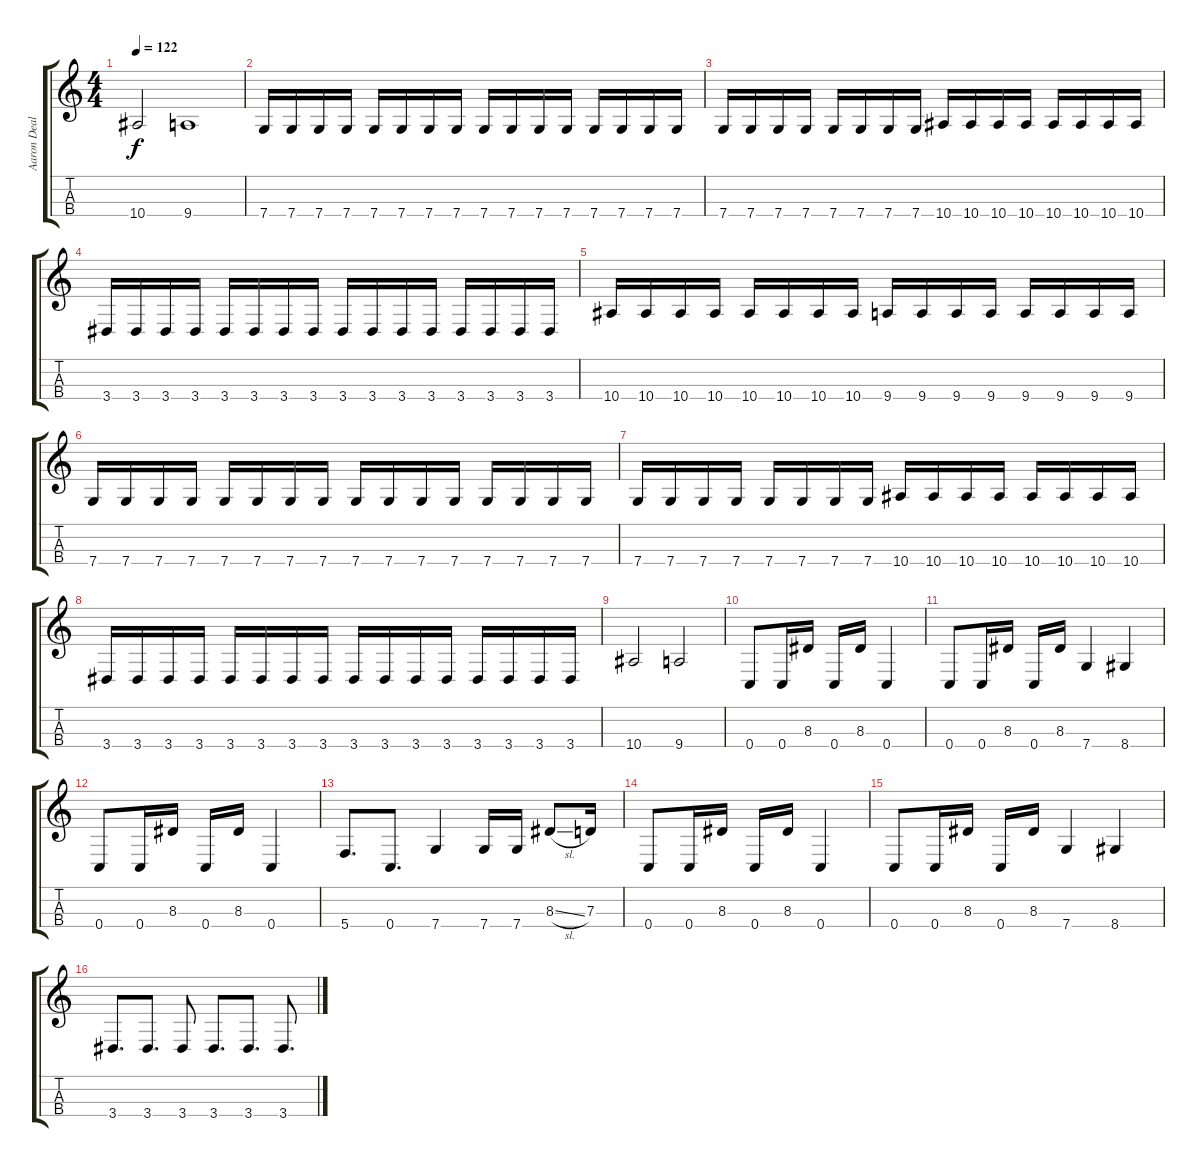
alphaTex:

\track ("Aaron Deal" "Aaron Deal") {instrument electricbasspick}
\staff {score tabs}
\tuning (F3 C3 G2 C2) {hide}
\ts (4 4)
\tempo 122
\clef g2
\ks c
10.4.2{dy f} 9.4.1 |
7.4.16 7.4.16 7.4.16 7.4.16 7.4.16 7.4.16 7.4.16 7.4.16 7.4.16 7.4.16 7.4.16 7.4.16 7.4.16 7.4.16 7.4.16 7.4.16 |
7.4.16 7.4.16 7.4.16 7.4.16 7.4.16 7.4.16 7.4.16 7.4.16 10.4.16 10.4.16 10.4.16 10.4.16 10.4.16 10.4.16 10.4.16 10.4.16 |
3.4.16 3.4.16 3.4.16 3.4.16 3.4.16 3.4.16 3.4.16 3.4.16 3.4.16 3.4.16 3.4.16 3.4.16 3.4.16 3.4.16 3.4.16 3.4.16 |
10.4.16 10.4.16 10.4.16 10.4.16 10.4.16 10.4.16 10.4.16 10.4.16 9.4.16 9.4.16 9.4.16 9.4.16 9.4.16 9.4.16 9.4.16 9.4.16 |
7.4.16 7.4.16 7.4.16 7.4.16 7.4.16 7.4.16 7.4.16 7.4.16 7.4.16 7.4.16 7.4.16 7.4.16 7.4.16 7.4.16 7.4.16 7.4.16 |
7.4.16 7.4.16 7.4.16 7.4.16 7.4.16 7.4.16 7.4.16 7.4.16 10.4.16 10.4.16 10.4.16 10.4.16 10.4.16 10.4.16 10.4.16 10.4.16 |
3.4.16 3.4.16 3.4.16 3.4.16 3.4.16 3.4.16 3.4.16 3.4.16 3.4.16 3.4.16 3.4.16 3.4.16 3.4.16 3.4.16 3.4.16 3.4.16 |
10.4.2 9.4.2 |
0.4.8 0.4.16 8.3.16 0.4.16 8.3.16 0.4.4 |
0.4.8 0.4.16 8.3.16 0.4.16 8.3.16 7.4.4 8.4.4 |
0.4.8 0.4.16 8.3.16 0.4.16 8.3.16 0.4.4 |
5.4.8{d} 0.4.8{d} 7.4.4 7.4.16 7.4.16 8.3{sl}.8 7.3.16 |
0.4.8 0.4.16 8.3.16 0.4.16 8.3.16 0.4.4 |
0.4.8 0.4.16 8.3.16 0.4.16 8.3.16 7.4.4 8.4.4 |
3.4.8{d} 3.4.8{d} 3.4.8 3.4.8{d} 3.4.8{d} 3.4.8{d}
